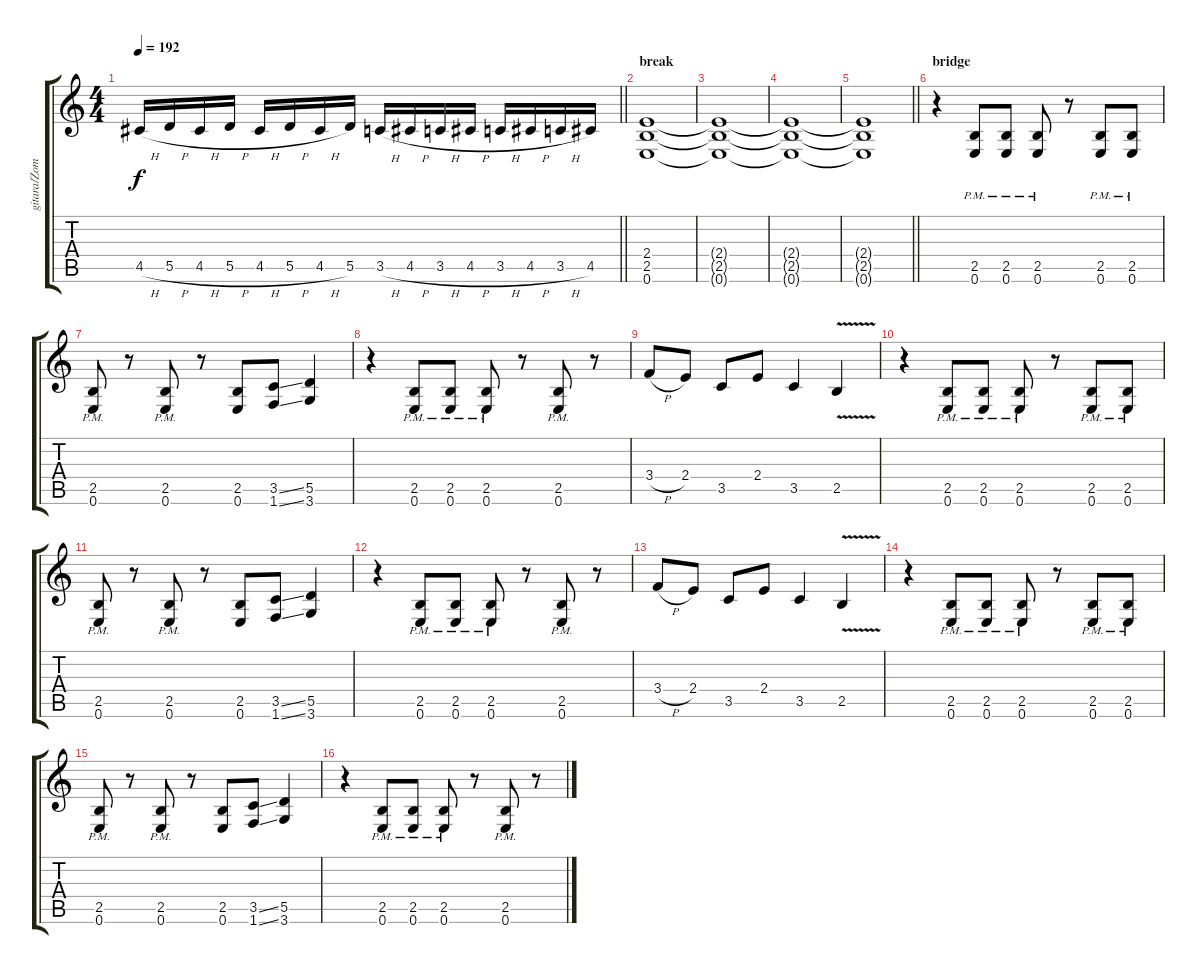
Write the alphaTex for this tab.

\track ("gitara/Zombi Zlikovac" "gitara/Zom") {instrument distortionguitar}
\staff {score tabs}
\tuning (E4 B3 G3 D3 A2 E2) {hide}
\ts (4 4)
\tempo 192
\clef g2
\barLineRight lightlight
\ks c
4.5{h}.16{dy f} 5.5{h}.16 4.5{h}.16 5.5{h}.16 4.5{h}.16 5.5{h}.16 4.5{h}.16 5.5.16 3.5{h}.16 4.5{h}.16 3.5{h}.16 4.5{h}.16 3.5{h}.16 4.5{h}.16 3.5{h}.16 4.5.16 |
\section ("" "break")
(2.4 2.5 0.6).1 |
(2.4{t} 2.5{t} 0.6{t}).1 |
(2.4{t} 2.5{t} 0.6{t}).1 |
\barLineRight lightlight
(2.4{t} 2.5{t} 0.6{t}).1 |
\section ("" "bridge")
r.4 (2.5{pm} 0.6{pm}).8 (2.5{pm} 0.6{pm}).8 (2.5{pm} 0.6{pm}).8 r.8 (2.5{pm} 0.6{pm}).8 (2.5{pm} 0.6{pm}).8 |
(2.5{pm} 0.6{pm}).8 r.8 (2.5{pm} 0.6{pm}).8 r.8 (2.5 0.6).8 (3.5{ss} 1.6{ss}).8 (5.5 3.6).4 |
r.4 (2.5{pm} 0.6{pm}).8 (2.5{pm} 0.6{pm}).8 (2.5{pm} 0.6{pm}).8 r.8 (2.5{pm} 0.6{pm}).8 r.8 |
3.4{h}.8 2.4.8 3.5.8 2.4.8 3.5.4 2.5{v}.4 |
r.4 (2.5{pm} 0.6{pm}).8 (2.5{pm} 0.6{pm}).8 (2.5{pm} 0.6{pm}).8 r.8 (2.5{pm} 0.6{pm}).8 (2.5{pm} 0.6{pm}).8 |
(2.5{pm} 0.6{pm}).8 r.8 (2.5{pm} 0.6{pm}).8 r.8 (2.5 0.6).8 (3.5{ss} 1.6{ss}).8 (5.5 3.6).4 |
r.4 (2.5{pm} 0.6{pm}).8 (2.5{pm} 0.6{pm}).8 (2.5{pm} 0.6{pm}).8 r.8 (2.5{pm} 0.6{pm}).8 r.8 |
3.4{h}.8 2.4.8 3.5.8 2.4.8 3.5.4 2.5{v}.4 |
r.4 (2.5{pm} 0.6{pm}).8 (2.5{pm} 0.6{pm}).8 (2.5{pm} 0.6{pm}).8 r.8 (2.5{pm} 0.6{pm}).8 (2.5{pm} 0.6{pm}).8 |
(2.5{pm} 0.6{pm}).8 r.8 (2.5{pm} 0.6{pm}).8 r.8 (2.5 0.6).8 (3.5{ss} 1.6{ss}).8 (5.5 3.6).4 |
r.4 (2.5{pm} 0.6{pm}).8 (2.5{pm} 0.6{pm}).8 (2.5{pm} 0.6{pm}).8 r.8 (2.5{pm} 0.6{pm}).8 r.8
